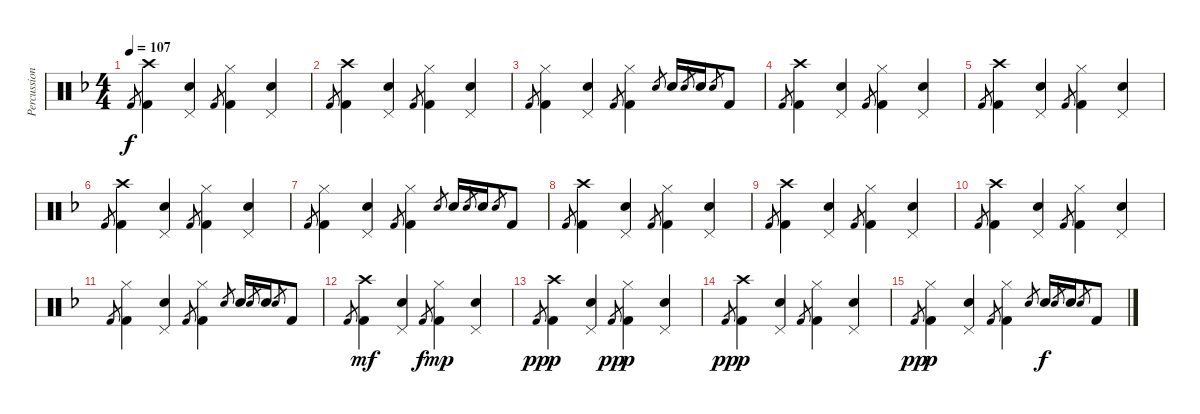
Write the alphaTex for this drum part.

\track ("Percussion" "Percussion") {instrument percussion}
\staff {score}
\articulation defaults
\ts (4 4)
\tempo 107
\clef neutral
\ks f "Kick (hit) 2".8{gr dy f}
("Kick (hit) 2" "Crash high (hit)").4 ("Snare (hit) 2" "Pedal Hi-Hat (hit)").4 "Kick (hit) 2".8{gr} ("Kick (hit) 2" "Hi-Hat (closed)").4 ("Snare (hit) 2" "Pedal Hi-Hat (hit)").4 |
"Kick (hit) 2".8{gr} ("Kick (hit) 2" "Crash high (hit)").4 ("Snare (hit) 2" "Pedal Hi-Hat (hit)").4 "Kick (hit) 2".8{gr} ("Kick (hit) 2" "Hi-Hat (closed)").4 ("Snare (hit) 2" "Pedal Hi-Hat (hit)").4 |
"Kick (hit) 2".8{gr} ("Kick (hit) 2" "Hi-Hat (closed)").4 ("Snare (hit) 2" "Pedal Hi-Hat (hit)").4 "Kick (hit) 2".8{gr} ("Kick (hit) 2" "Hi-Hat (closed)").4 "Snare (hit) 2".8{gr} "Snare (hit) 2".16 "Snare (hit) 2".8{gr} "Snare (hit) 2".16 "Snare (hit) 2".8{gr} "Kick (hit) 2".8 |
"Kick (hit) 2".8{gr} ("Kick (hit) 2" "Crash high (hit)").4 ("Snare (hit) 2" "Pedal Hi-Hat (hit)").4 "Kick (hit) 2".8{gr} ("Kick (hit) 2" "Hi-Hat (closed)").4 ("Snare (hit) 2" "Pedal Hi-Hat (hit)").4 |
"Kick (hit) 2".8{gr} ("Kick (hit) 2" "Crash high (hit)").4 ("Snare (hit) 2" "Pedal Hi-Hat (hit)").4 "Kick (hit) 2".8{gr} ("Kick (hit) 2" "Hi-Hat (closed)").4 ("Snare (hit) 2" "Pedal Hi-Hat (hit)").4 |
"Kick (hit) 2".8{gr} ("Kick (hit) 2" "Crash high (hit)").4 ("Snare (hit) 2" "Pedal Hi-Hat (hit)").4 "Kick (hit) 2".8{gr} ("Kick (hit) 2" "Hi-Hat (closed)").4 ("Snare (hit) 2" "Pedal Hi-Hat (hit)").4 |
"Kick (hit) 2".8{gr} ("Kick (hit) 2" "Hi-Hat (closed)").4 ("Snare (hit) 2" "Pedal Hi-Hat (hit)").4 "Kick (hit) 2".8{gr} ("Kick (hit) 2" "Hi-Hat (closed)").4 "Snare (hit) 2".8{gr} "Snare (hit) 2".16 "Snare (hit) 2".8{gr} "Snare (hit) 2".16 "Snare (hit) 2".8{gr} "Kick (hit) 2".8 |
"Kick (hit) 2".8{gr} ("Kick (hit) 2" "Crash high (hit)").4 ("Snare (hit) 2" "Pedal Hi-Hat (hit)").4 "Kick (hit) 2".8{gr} ("Kick (hit) 2" "Hi-Hat (closed)").4 ("Snare (hit) 2" "Pedal Hi-Hat (hit)").4 |
"Kick (hit) 2".8{gr} ("Kick (hit) 2" "Crash high (hit)").4 ("Snare (hit) 2" "Pedal Hi-Hat (hit)").4 "Kick (hit) 2".8{gr} ("Kick (hit) 2" "Hi-Hat (closed)").4 ("Snare (hit) 2" "Pedal Hi-Hat (hit)").4 |
"Kick (hit) 2".8{gr} ("Kick (hit) 2" "Crash high (hit)").4 ("Snare (hit) 2" "Pedal Hi-Hat (hit)").4 "Kick (hit) 2".8{gr} ("Kick (hit) 2" "Hi-Hat (closed)").4 ("Snare (hit) 2" "Pedal Hi-Hat (hit)").4 |
"Kick (hit) 2".8{gr} ("Kick (hit) 2" "Hi-Hat (closed)").4 ("Snare (hit) 2" "Pedal Hi-Hat (hit)").4 "Kick (hit) 2".8{gr} ("Kick (hit) 2" "Hi-Hat (closed)").4 "Snare (hit) 2".8{gr} "Snare (hit) 2".16 "Snare (hit) 2".8{gr} "Snare (hit) 2".16 "Snare (hit) 2".8{gr} "Kick (hit) 2".8 |
"Kick (hit) 2".8{gr} ("Kick (hit) 2" "Crash high (hit)").4{dy mf} ("Snare (hit) 2" "Pedal Hi-Hat (hit)").4 "Kick (hit) 2".8{gr dy f} ("Kick (hit) 2" "Hi-Hat (closed)").4{dy mp} ("Snare (hit) 2" "Pedal Hi-Hat (hit)").4 |
"Kick (hit) 2".8{gr dy pp} ("Kick (hit) 2" "Crash high (hit)").4{dy p} ("Snare (hit) 2" "Pedal Hi-Hat (hit)").4 "Kick (hit) 2".8{gr dy pp} ("Kick (hit) 2" "Hi-Hat (closed)").4{dy p} ("Snare (hit) 2" "Pedal Hi-Hat (hit)").4 |
"Kick (hit) 2".8{gr dy pp} ("Kick (hit) 2" "Crash high (hit)").4{dy p} ("Snare (hit) 2" "Pedal Hi-Hat (hit)").4 "Kick (hit) 2".8{gr} ("Kick (hit) 2" "Hi-Hat (closed)").4 ("Snare (hit) 2" "Pedal Hi-Hat (hit)").4 |
"Kick (hit) 2".8{gr dy pp} ("Kick (hit) 2" "Hi-Hat (closed)").4{dy p} ("Snare (hit) 2" "Pedal Hi-Hat (hit)").4 "Kick (hit) 2".8{gr} ("Kick (hit) 2" "Hi-Hat (closed)").4 "Snare (hit) 2".8{gr} "Snare (hit) 2".16{dy f} "Snare (hit) 2".8{gr} "Snare (hit) 2".16 "Snare (hit) 2".8{gr} "Kick (hit) 2".8
